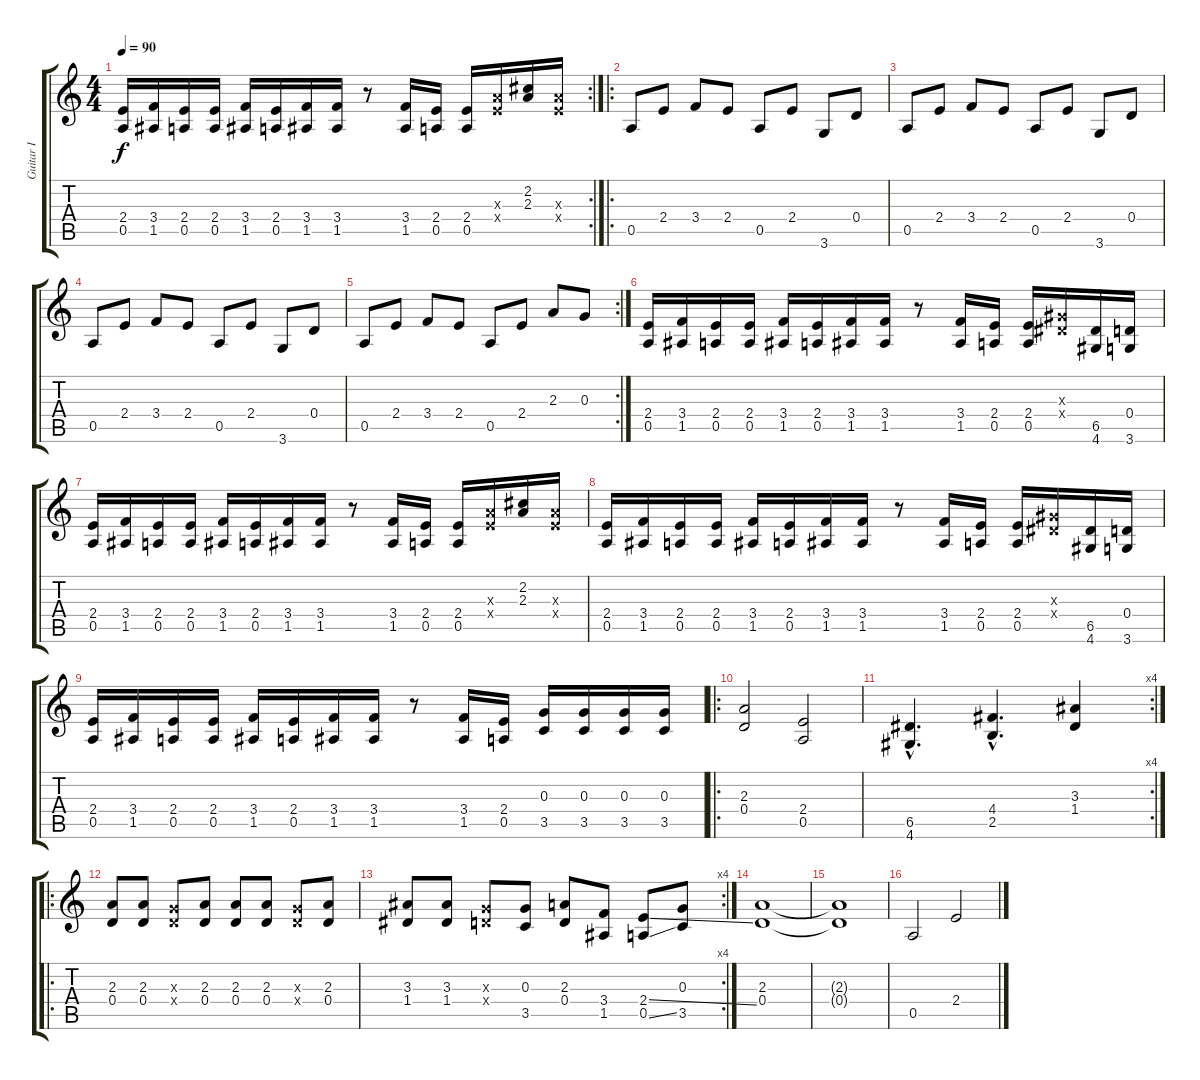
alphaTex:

\track ("Guitar I" "Guitar I") {instrument overdrivenguitar}
\staff {score tabs}
\tuning (E4 B3 G3 D3 A2 E2) {hide}
\rc 2
\ts (4 4)
\tempo 90
\clef g2
\ks c
(2.4 0.5).16{dy f} (3.4 1.5).16 (2.4 0.5).16 (2.4 0.5).16 (3.4 1.5).16 (2.4 0.5).16 (3.4 1.5).16 (3.4 1.5).16 r.8 (3.4 1.5).16 (2.4 0.5).16 (2.4 0.5).16 (2.3{x} 2.4{x}).16 (2.2 2.3).16 (2.3{x} 2.4{x}).16 |
\ro
0.5.8{instrument fx7echoes} 2.4.8 3.4.8 2.4.8 0.5.8 2.4.8 3.6.8 0.4.8 |
0.5.8 2.4.8 3.4.8 2.4.8 0.5.8 2.4.8 3.6.8 0.4.8 |
0.5.8 2.4.8 3.4.8 2.4.8 0.5.8 2.4.8 3.6.8 0.4.8 |
\rc 2
0.5.8 2.4.8 3.4.8 2.4.8 0.5.8 2.4.8 2.3.8 0.3.8 |
(2.4 0.5).16{instrument overdrivenguitar} (3.4 1.5).16 (2.4 0.5).16 (2.4 0.5).16 (3.4 1.5).16 (2.4 0.5).16 (3.4 1.5).16 (3.4 1.5).16 r.8 (3.4 1.5).16 (2.4 0.5).16 (2.4 0.5).16 (1.3{x} 1.4{x}).16 (6.5 4.6).16 (0.4 3.6).16 |
(2.4 0.5).16 (3.4 1.5).16 (2.4 0.5).16 (2.4 0.5).16 (3.4 1.5).16 (2.4 0.5).16 (3.4 1.5).16 (3.4 1.5).16 r.8 (3.4 1.5).16 (2.4 0.5).16 (2.4 0.5).16 (2.3{x} 2.4{x}).16 (2.2 2.3).16 (2.3{x} 2.4{x}).16 |
(2.4 0.5).16 (3.4 1.5).16 (2.4 0.5).16 (2.4 0.5).16 (3.4 1.5).16 (2.4 0.5).16 (3.4 1.5).16 (3.4 1.5).16 r.8 (3.4 1.5).16 (2.4 0.5).16 (2.4 0.5).16 (1.3{x} 1.4{x}).16 (6.5 4.6).16 (0.4 3.6).16 |
(2.4 0.5).16 (3.4 1.5).16 (2.4 0.5).16 (2.4 0.5).16 (3.4 1.5).16 (2.4 0.5).16 (3.4 1.5).16 (3.4 1.5).16 r.8 (3.4 1.5).16 (2.4 0.5).16 (0.3 3.5).16 (0.3 3.5).16 (0.3 3.5).16 (0.3 3.5).16 |
\ro
(2.3 0.4).2 (2.4 0.5).2 |
\rc 4
(6.5{hac} 4.6{hac}).4{d} (4.4{hac} 2.5{hac}).4{d} (3.3 1.4).4 |
\ro
(2.3 0.4).8 (2.3 0.4).8 (0.3{x} 0.4{x}).8 (2.3 0.4).8 (2.3 0.4).8 (2.3 0.4).8 (0.3{x} 0.4{x}).8 (2.3 0.4).8 |
\rc 4
(3.3 1.4).8 (3.3 1.4).8 (0.3{x} 0.4{x}).8 (0.3 3.5).8 (2.3 0.4).8 (3.4 1.5).8 (2.4{ss} 0.5{ss}).8 (0.3 3.5).8 |
(2.3 0.4).1 |
(2.3{t} 0.4{t}).1 |
0.5.2 2.4.2
